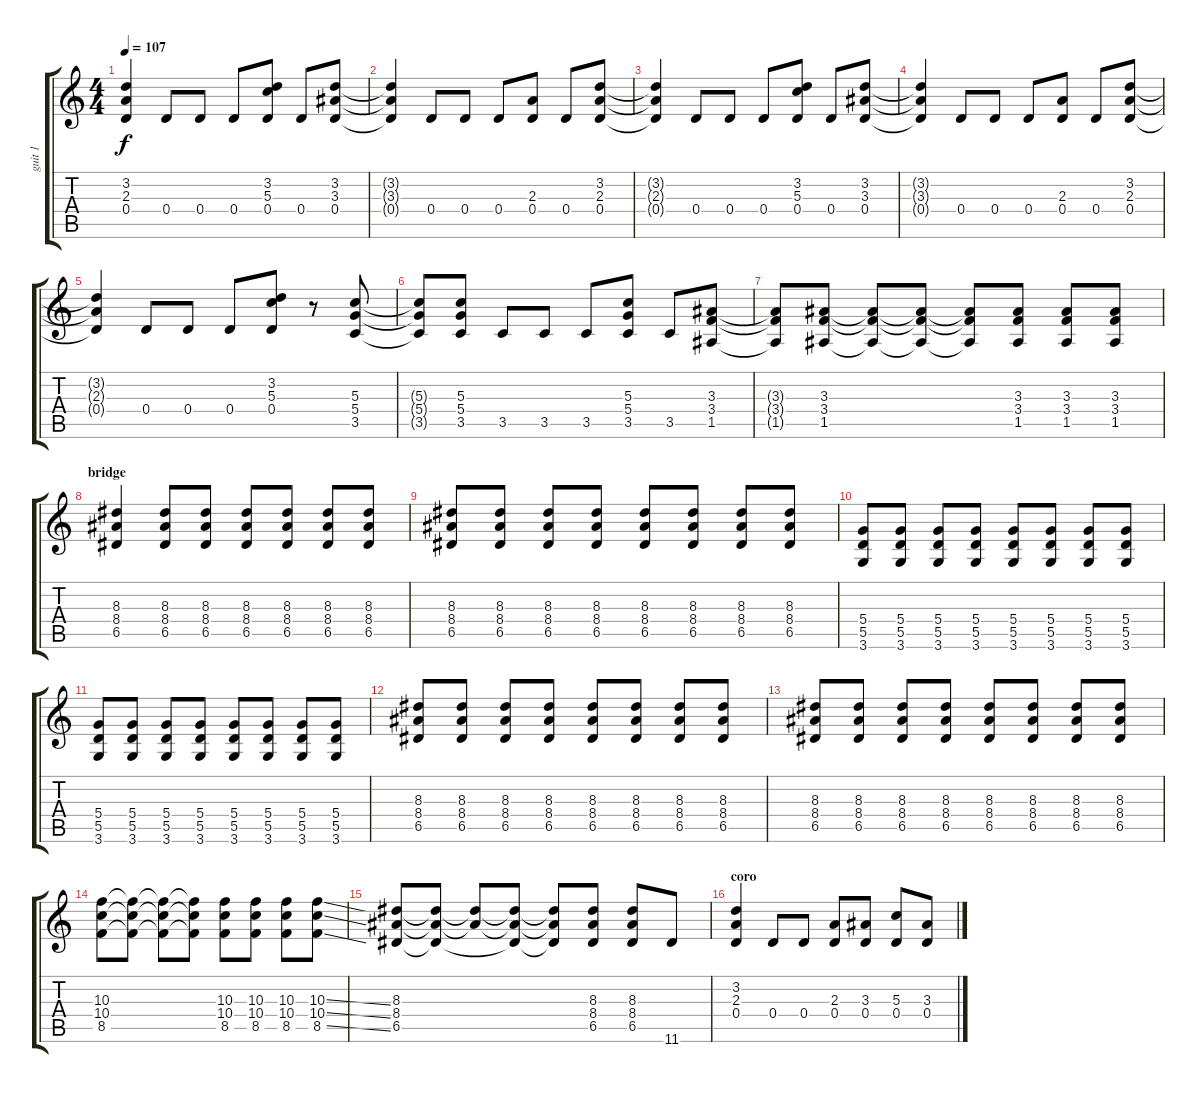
\track ("guit 1" "guit 1") {instrument overdrivenguitar}
\staff {score tabs}
\tuning (E4 B3 G3 D3 A2 E2) {hide}
\ts (4 4)
\tempo 107
\clef g2
\ks c
(3.2{t} 2.3{t} 0.4{t}).4{dy f} 0.4.8 0.4.8 0.4.8 (3.2 5.3 0.4).8 0.4.8 (3.2 3.3 0.4).8 |
(3.2{t} 3.3{t} 0.4{t}).4 0.4.8 0.4.8 0.4.8 (2.3 0.4).8 0.4.8 (3.2 2.3 0.4).8 |
(3.2{t} 2.3{t} 0.4{t}).4 0.4.8 0.4.8 0.4.8 (3.2 5.3 0.4).8 0.4.8 (3.2 3.3 0.4).8 |
(3.2{t} 3.3{t} 0.4{t}).4 0.4.8 0.4.8 0.4.8 (2.3 0.4).8 0.4.8 (3.2 2.3 0.4).8 |
(3.2{t} 2.3{t} 0.4{t}).4 0.4.8 0.4.8 0.4.8 (3.2 5.3 0.4).8 r.8 (5.3 5.4 3.5).8 |
(5.3{t} 5.4{t} 3.5{t}).8 (5.3 5.4 3.5).8 3.5.8 3.5.8 3.5.8 (5.3 5.4 3.5).8 3.5.8 (3.3 3.4 1.5).8 |
(3.3{t} 3.4{t} 1.5{t}).8 (3.3 3.4 1.5).8 (3.3{t} 3.4{t} 1.5{t}).8 (3.3{t} 3.4{t} 1.5{t}).8 (3.3{t} 3.4{t} 1.5{t}).8 (3.3 3.4 1.5).8 (3.3 3.4 1.5).8 (3.3 3.4 1.5).8 |
\section ("" "bridge")
(8.3 8.4 6.5).4 (8.3 8.4 6.5).8 (8.3 8.4 6.5).8 (8.3 8.4 6.5).8 (8.3 8.4 6.5).8 (8.3 8.4 6.5).8 (8.3 8.4 6.5).8 |
(8.3 8.4 6.5).8 (8.3 8.4 6.5).8 (8.3 8.4 6.5).8 (8.3 8.4 6.5).8 (8.3 8.4 6.5).8 (8.3 8.4 6.5).8 (8.3 8.4 6.5).8 (8.3 8.4 6.5).8 |
(5.4 5.5 3.6).8 (5.4 5.5 3.6).8 (5.4 5.5 3.6).8 (5.4 5.5 3.6).8 (5.4 5.5 3.6).8 (5.4 5.5 3.6).8 (5.4 5.5 3.6).8 (5.4 5.5 3.6).8 |
(5.4 5.5 3.6).8 (5.4 5.5 3.6).8 (5.4 5.5 3.6).8 (5.4 5.5 3.6).8 (5.4 5.5 3.6).8 (5.4 5.5 3.6).8 (5.4 5.5 3.6).8 (5.4 5.5 3.6).8 |
(8.3 8.4 6.5).8 (8.3 8.4 6.5).8 (8.3 8.4 6.5).8 (8.3 8.4 6.5).8 (8.3 8.4 6.5).8 (8.3 8.4 6.5).8 (8.3 8.4 6.5).8 (8.3 8.4 6.5).8 |
(8.3 8.4 6.5).8 (8.3 8.4 6.5).8 (8.3 8.4 6.5).8 (8.3 8.4 6.5).8 (8.3 8.4 6.5).8 (8.3 8.4 6.5).8 (8.3 8.4 6.5).8 (8.3 8.4 6.5).8 |
(10.3 10.4 8.5).8 (10.3{t} 10.4{t} 8.5{t}).8 (10.3{t} 10.4{t} 8.5{t}).8 (10.3{t} 10.4{t} 8.5{t}).8 (10.3 10.4 8.5).8 (10.3 10.4 8.5).8 (10.3 10.4 8.5).8 (10.3{ss} 10.4{ss} 8.5{ss}).8 |
(8.3 8.4 6.5).8 (8.3{t} 8.4{t} 6.5{t}).8 (8.3{t} 8.4{t}).8 (8.3{t} 8.4{t} 6.5{t}).8 (8.3{t} 8.4{t} 6.5{t}).8 (8.3 8.4 6.5).8 (8.3 8.4 6.5).8 11.6.8 |
\section ("" "coro")
(3.2 2.3 0.4).4 0.4.8 0.4.8 (2.3 0.4).8 (3.3 0.4).8 (5.3 0.4).8 (3.3 0.4).8
